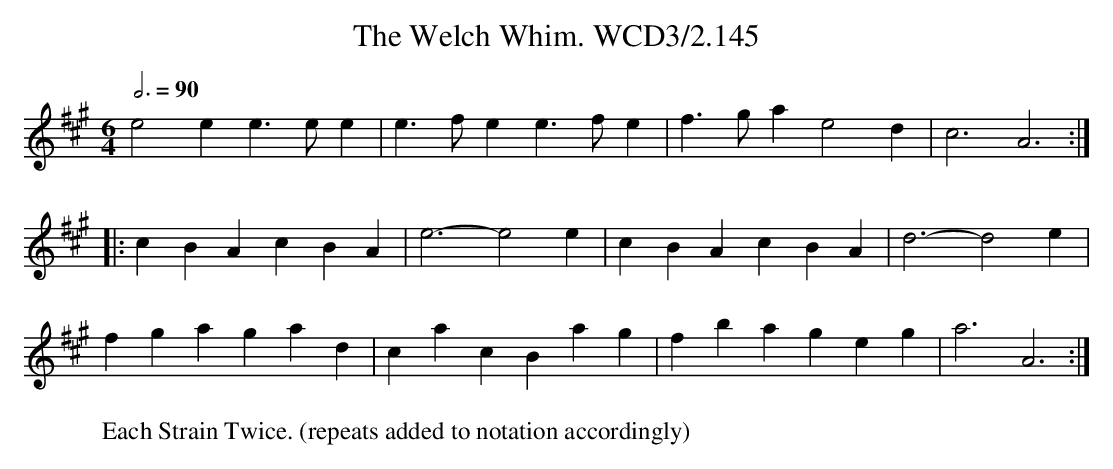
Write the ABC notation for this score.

X:1
T:Welch Whim. WCD3/2.145, The
M:6/4
L:1/8
Q:3/4=90
K:A
e4e2 e3ee2|e3fe2 e3fe2|f3ga2 e4d2|c6A6:|
L:1/4
|:cBA cBA|e3- e2e|cBA cBA|d3- d2e|
fga gad|cac Bag|fba geg|a3A3:|
W:Each Strain Twice. (repeats added to notation accordingly)
